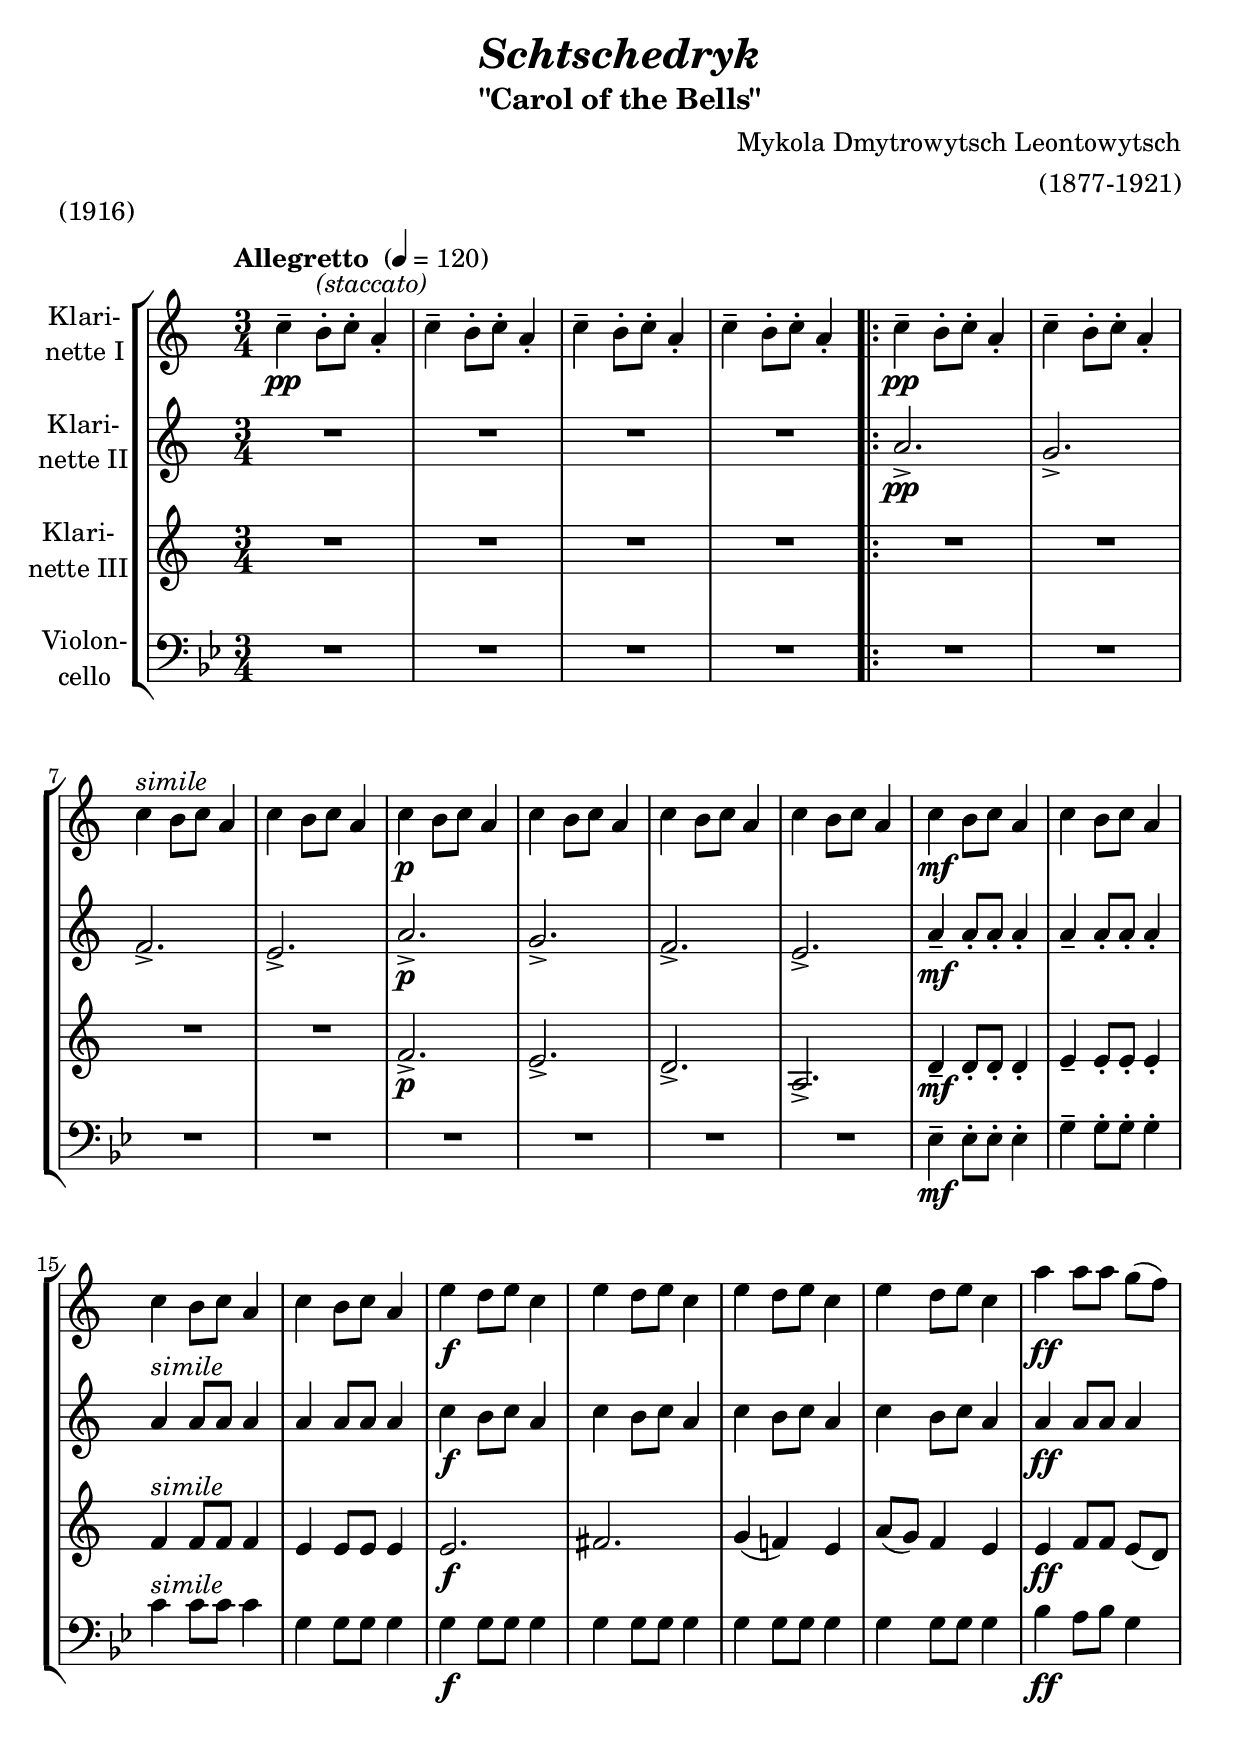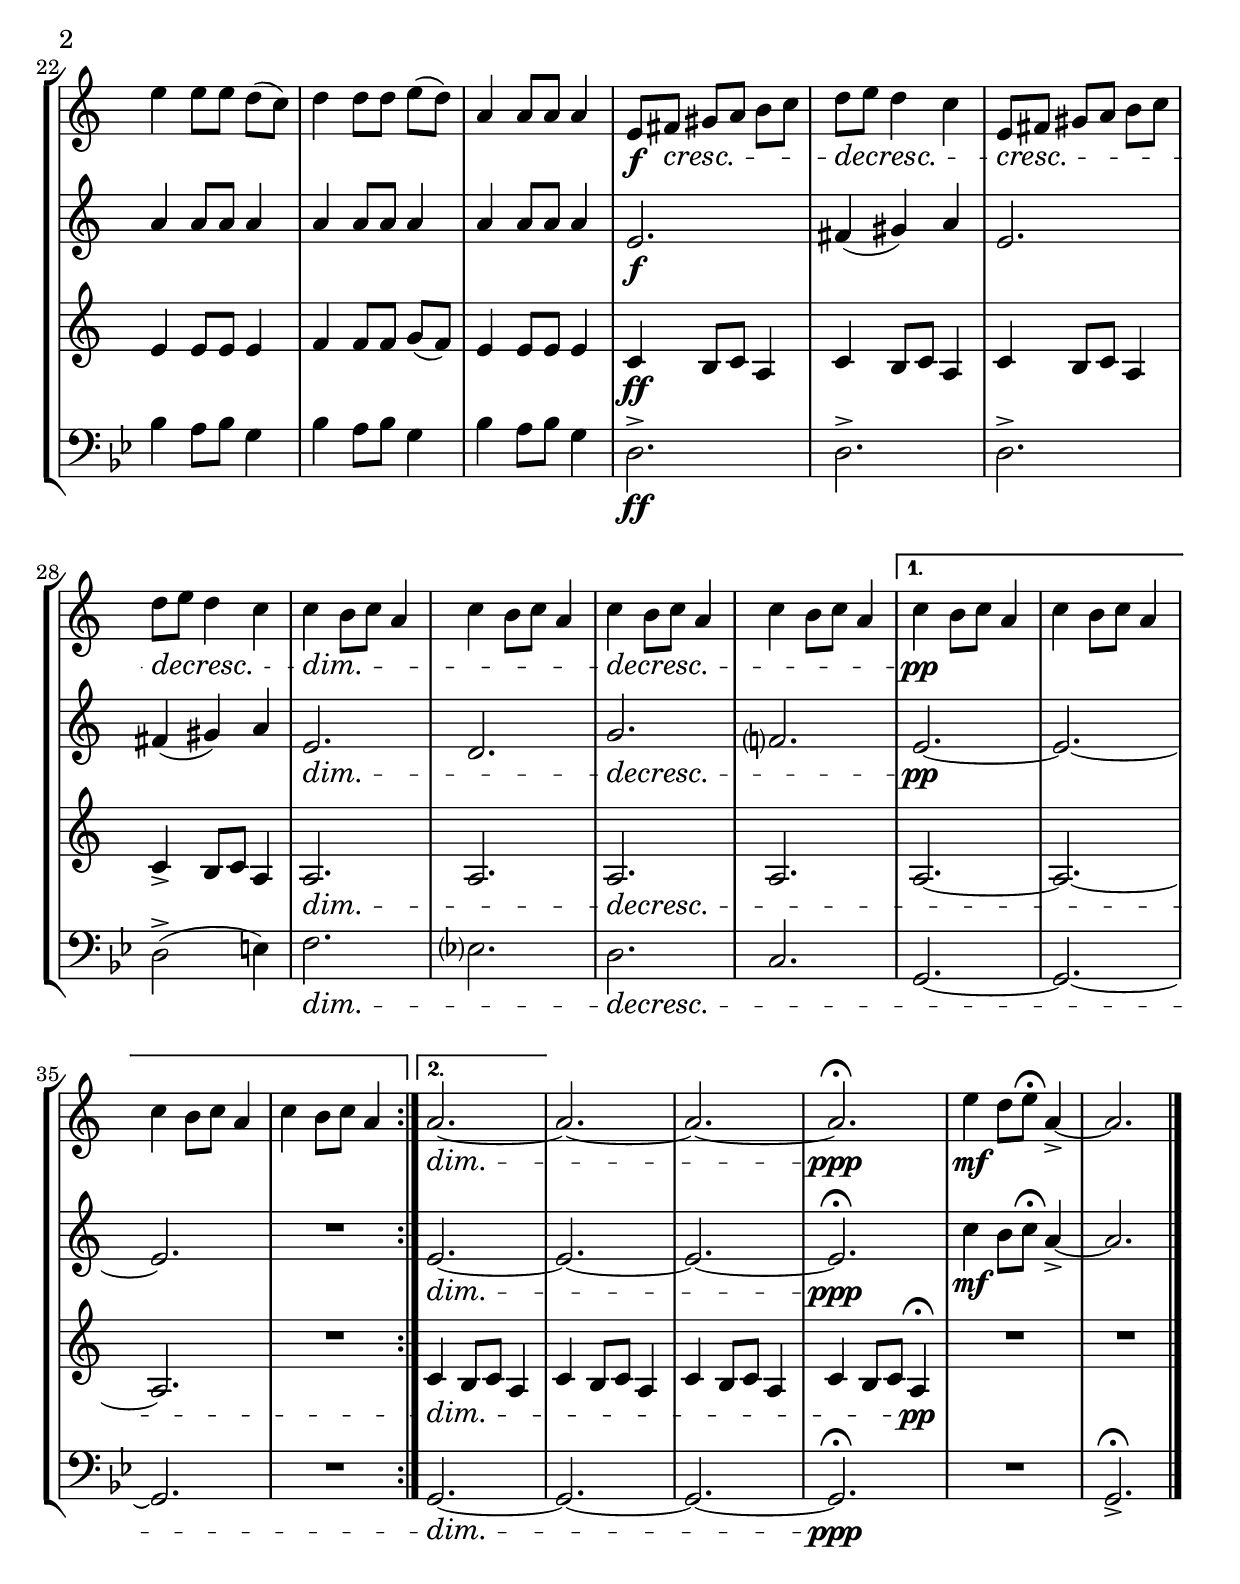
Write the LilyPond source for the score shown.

\version "2.18.2"
\include "deutsch.ly"
  
#(set-global-staff-size 22.8)

\header {
  title     = \markup \bold \italic "Schtschedryk"
  subtitle  = "\"Carol of the Bells\""
  composer  = "Mykola Dmytrowytsch Leontowytsch"
  arranger  = "(1877-1921)"
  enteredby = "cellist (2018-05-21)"
  piece     = "(1916)"
}

voiceconsts = {
  \key b \major
  \time 3/4
  \clef "treble"
%  \numericTimeSignature
  \compressFullBarRests
  % Set default beaming for all staves
  \set Timing.beamExceptions = #'()
  \set Timing.baseMoment     = #(ly:make-moment 1 4)
  \set Timing.beatStructure  = #'(1 1 1)
  \tempo "Allegretto " 4=120
}

micl = "clarinet"
mifl = "flute"
miob = "oboe"
mifh = "french horn"
misx = "tenor sax"
mist = "string ensemble 1"
miba = "cello"

simi = \markup \italic "simile"
stac = \markup \italic "(staccato)"

va = \relative c'' {
  \voiceconsts

  b4--\pp a8-.^\stac b-. g4-.
  b-- a8-. b-. g4-.
  b-- a8-. b-. g4-.
  b-- a8-. b-. g4-.
  \repeat volta 2 {
    b--\pp a8-. b-. g4-.
    
    b-- a8-. b-. g4-.
    b^\simi a8 b g4
    b a8 b g4
    b\p a8 b g4
    b a8 b g4
    b a8 b g4
    b a8 b g4

    b\mf a8 b g4
    b a8 b g4
    b a8 b g4
    b a8 b g4
    d'\f c8 d b4
    d c8 d b4

    d c8 d b4
    d c8 d b4
    g'\ff g8 g f( es)
    d4 d8 d c( b)
    c4 c8 c d( c)
    g4 g8 g g4

    d8\f e\cresc fis g a b
    c\decresc d c4 b
    d,8\cresc e fis g a b
    c\decresc d c4 b
    b\dim a8 b g4
    b a8 b g4

    b\decresc a8 b g4
    b a8 b g4
  }
  \alternative {
    { b\pp a8 b g4 | b a8 b g4 | b a8 b g4 | b a8 b g4 }
    { g2.~\dim }
  }

  g~
  g~
  g\fermata\ppp
  d'4\mf c8 d\fermata g,4~->
  g2. \bar "|."
}

vb = \relative c'' {
  \voiceconsts

  R2.*4
  \repeat volta 2 {
    g2.->\pp

    f->
    es->
    d->
    g->\p
    f->
    es->
    d->

    g4--\mf g8-. g-. g4-.
    g-- g8-. g-. g4-.
    g^\simi g8 g g4
    g g8 g g4
    b\f a8 b g4
    b a8 b g4

    b a8 b g4
    b a8 b g4
    g\ff g8 g g4
    g g8 g g4
    g g8 g g4
    g g8 g g4

    d2.\f
    e4( fis) g
    d2.
    e4( fis) g
    d2.\dim
    c

    f\decresc
    es?
  }
  \alternative {
    { d~\pp | d~ | d | R }
    { d~\dim }
  }

  d~
  d~
  d\fermata\ppp
  b'4\mf a8 b\fermata g4~->
  g2. \bar "|."
}

vc = \relative c' {
  \voiceconsts

  R2.*4
  \repeat volta 2 {
    R2.*4
    es2.->\p
    d->
    c->
    g->

    c4--\mf c8-. c-. c4-.
    d-- d8-. d-. d4-.
    es^\simi es8 es es4
    d d8 d d4
    d2.\f
    e

    f4( es!) d
    g8( f) es4 d
    d\ff es8 es d( c)
    d4 d8 d d4
    es es8 es f( es)
    d4 d8 d d4

    b\ff a8 b g4
    b a8 b g4
    b a8 b g4
    b-> a8 b g4
    g2.\dim
    g

    g\decresc
    g
  }
  \alternative {
    { g~ | g~ | g | R }
    { b4\dim a8 b g4 }
  }

  b a8 b g4
  b a8 b g4
  b a8 b g4\fermata\pp
  R2.*2 \bar "|."
}

vd = \relative c {
  \voiceconsts
  \clef "bass"

  R2.*4
  \repeat volta 2 {
    R2.*8
    es4--\mf es8-. es-. es4-.
    g-- g8-. g-. g4-.
    c^\simi c8 c c4
    g g8 g g4
    g\f g8 g g4
    g g8 g g4
    
    g g8 g g4
    g g8 g g4
    b\ff a8 b g4
    b a8 b g4
    b a8 b g4
    b a8 b g4

    d2.->\ff
    d->
    d->
    d2(-> e4)
    f2.\dim
    es?

    d\decresc
    c
  }
  \alternative {
    { g~ | g~ | g | R }
    { g~\dim }
  }

  g~
  g~
  g\fermata\ppp
  R
  g->\fermata \bar "|."
}


music = \new StaffGroup <<
      \new Staff {
	\set Staff.midiInstrument = \micl
	\set Staff.instrumentName = \markup \center-column { "Klari-" "nette I" }
	\transpose b c' { \va }
      }

      \new Staff {
	\set Staff.midiInstrument = \micl
	\set Staff.instrumentName = \markup \center-column { "Klari-" "nette II" }
	\transpose b c' { \vb }
      }

      \new Staff {
	\set Staff.midiInstrument = \micl
	\set Staff.instrumentName = \markup \center-column { "Klari-" "nette III" }
	\transpose b c' { \vc }
      }

      \new Staff {
	\set Staff.midiInstrument = \miba
	\set Staff.instrumentName = \markup \center-column { "Violon-" "cello" }
	\transpose b b { \vd }
      }
>>

\book {
  \score {
    \music
    \layout {}
  }

  \score {
    \unfoldRepeats \music

    \midi {
      \context {
        \Score
      }
    }
  }
}
